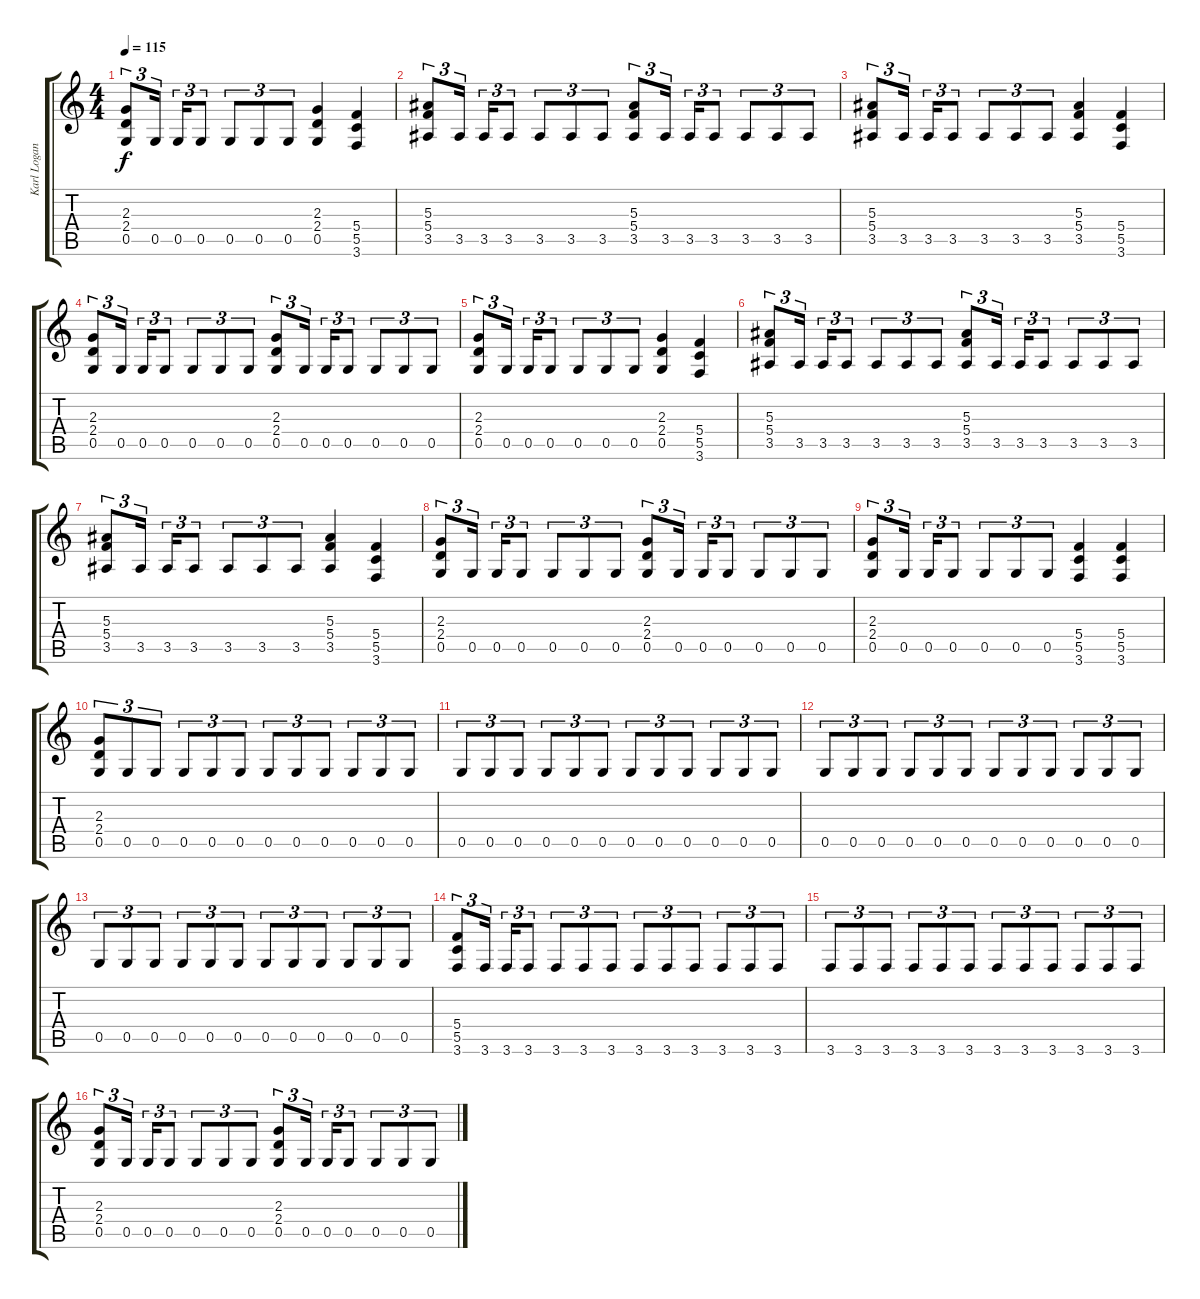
\track ("Karl Logan(Rhytm Guitar)" "Karl Logan") {instrument distortionguitar}
\staff {score tabs}
\tuning (D4 A3 F3 C3 G2 D2) {hide}
\ts (4 4)
\tempo 115
\clef g2
\ks c
(2.3 2.4 0.5).8{tu (3 2) dy f} 0.5.16{tu (3 2)} 0.5.16{tu (3 2)} 0.5.8{tu (3 2)} 0.5.8{tu (3 2)} 0.5.8{tu (3 2)} 0.5.8{tu (3 2)} (2.3 2.4 0.5).4 (5.4 5.5 3.6).4 |
(5.3 5.4 3.5).8{tu (3 2)} 3.5.16{tu (3 2)} 3.5.16{tu (3 2)} 3.5.8{tu (3 2)} 3.5.8{tu (3 2)} 3.5.8{tu (3 2)} 3.5.8{tu (3 2)} (5.3 5.4 3.5).8{tu (3 2)} 3.5.16{tu (3 2)} 3.5.16{tu (3 2)} 3.5.8{tu (3 2)} 3.5.8{tu (3 2)} 3.5.8{tu (3 2)} 3.5.8{tu (3 2)} |
(5.3 5.4 3.5).8{tu (3 2)} 3.5.16{tu (3 2)} 3.5.16{tu (3 2)} 3.5.8{tu (3 2)} 3.5.8{tu (3 2)} 3.5.8{tu (3 2)} 3.5.8{tu (3 2)} (5.3 5.4 3.5).4 (5.4 5.5 3.6).4 |
(2.3 2.4 0.5).8{tu (3 2)} 0.5.16{tu (3 2)} 0.5.16{tu (3 2)} 0.5.8{tu (3 2)} 0.5.8{tu (3 2)} 0.5.8{tu (3 2)} 0.5.8{tu (3 2)} (2.3 2.4 0.5).8{tu (3 2)} 0.5.16{tu (3 2)} 0.5.16{tu (3 2)} 0.5.8{tu (3 2)} 0.5.8{tu (3 2)} 0.5.8{tu (3 2)} 0.5.8{tu (3 2)} |
(2.3 2.4 0.5).8{tu (3 2)} 0.5.16{tu (3 2)} 0.5.16{tu (3 2)} 0.5.8{tu (3 2)} 0.5.8{tu (3 2)} 0.5.8{tu (3 2)} 0.5.8{tu (3 2)} (2.3 2.4 0.5).4 (5.4 5.5 3.6).4 |
(5.3 5.4 3.5).8{tu (3 2)} 3.5.16{tu (3 2)} 3.5.16{tu (3 2)} 3.5.8{tu (3 2)} 3.5.8{tu (3 2)} 3.5.8{tu (3 2)} 3.5.8{tu (3 2)} (5.3 5.4 3.5).8{tu (3 2)} 3.5.16{tu (3 2)} 3.5.16{tu (3 2)} 3.5.8{tu (3 2)} 3.5.8{tu (3 2)} 3.5.8{tu (3 2)} 3.5.8{tu (3 2)} |
(5.3 5.4 3.5).8{tu (3 2)} 3.5.16{tu (3 2)} 3.5.16{tu (3 2)} 3.5.8{tu (3 2)} 3.5.8{tu (3 2)} 3.5.8{tu (3 2)} 3.5.8{tu (3 2)} (5.3 5.4 3.5).4 (5.4 5.5 3.6).4 |
(2.3 2.4 0.5).8{tu (3 2)} 0.5.16{tu (3 2)} 0.5.16{tu (3 2)} 0.5.8{tu (3 2)} 0.5.8{tu (3 2)} 0.5.8{tu (3 2)} 0.5.8{tu (3 2)} (2.3 2.4 0.5).8{tu (3 2)} 0.5.16{tu (3 2)} 0.5.16{tu (3 2)} 0.5.8{tu (3 2)} 0.5.8{tu (3 2)} 0.5.8{tu (3 2)} 0.5.8{tu (3 2)} |
(2.3 2.4 0.5).8{tu (3 2)} 0.5.16{tu (3 2)} 0.5.16{tu (3 2)} 0.5.8{tu (3 2)} 0.5.8{tu (3 2)} 0.5.8{tu (3 2)} 0.5.8{tu (3 2)} (5.4 5.5 3.6).4 (5.4 5.5 3.6).4 |
(2.3 2.4 0.5).8{tu (3 2)} 0.5.8{tu (3 2)} 0.5.8{tu (3 2)} 0.5.8{tu (3 2)} 0.5.8{tu (3 2)} 0.5.8{tu (3 2)} 0.5.8{tu (3 2)} 0.5.8{tu (3 2)} 0.5.8{tu (3 2)} 0.5.8{tu (3 2)} 0.5.8{tu (3 2)} 0.5.8{tu (3 2)} |
0.5.8{tu (3 2)} 0.5.8{tu (3 2)} 0.5.8{tu (3 2)} 0.5.8{tu (3 2)} 0.5.8{tu (3 2)} 0.5.8{tu (3 2)} 0.5.8{tu (3 2)} 0.5.8{tu (3 2)} 0.5.8{tu (3 2)} 0.5.8{tu (3 2)} 0.5.8{tu (3 2)} 0.5.8{tu (3 2)} |
0.5.8{tu (3 2)} 0.5.8{tu (3 2)} 0.5.8{tu (3 2)} 0.5.8{tu (3 2)} 0.5.8{tu (3 2)} 0.5.8{tu (3 2)} 0.5.8{tu (3 2)} 0.5.8{tu (3 2)} 0.5.8{tu (3 2)} 0.5.8{tu (3 2)} 0.5.8{tu (3 2)} 0.5.8{tu (3 2)} |
0.5.8{tu (3 2)} 0.5.8{tu (3 2)} 0.5.8{tu (3 2)} 0.5.8{tu (3 2)} 0.5.8{tu (3 2)} 0.5.8{tu (3 2)} 0.5.8{tu (3 2)} 0.5.8{tu (3 2)} 0.5.8{tu (3 2)} 0.5.8{tu (3 2)} 0.5.8{tu (3 2)} 0.5.8{tu (3 2)} |
(5.4 5.5 3.6).8{tu (3 2)} 3.6.16{tu (3 2)} 3.6.16{tu (3 2)} 3.6.8{tu (3 2)} 3.6.8{tu (3 2)} 3.6.8{tu (3 2)} 3.6.8{tu (3 2)} 3.6.8{tu (3 2)} 3.6.8{tu (3 2)} 3.6.8{tu (3 2)} 3.6.8{tu (3 2)} 3.6.8{tu (3 2)} 3.6.8{tu (3 2)} |
3.6.8{tu (3 2)} 3.6.8{tu (3 2)} 3.6.8{tu (3 2)} 3.6.8{tu (3 2)} 3.6.8{tu (3 2)} 3.6.8{tu (3 2)} 3.6.8{tu (3 2)} 3.6.8{tu (3 2)} 3.6.8{tu (3 2)} 3.6.8{tu (3 2)} 3.6.8{tu (3 2)} 3.6.8{tu (3 2)} |
(2.3 2.4 0.5).8{tu (3 2)} 0.5.16{tu (3 2)} 0.5.16{tu (3 2)} 0.5.8{tu (3 2)} 0.5.8{tu (3 2)} 0.5.8{tu (3 2)} 0.5.8{tu (3 2)} (2.3 2.4 0.5).8{tu (3 2)} 0.5.16{tu (3 2)} 0.5.16{tu (3 2)} 0.5.8{tu (3 2)} 0.5.8{tu (3 2)} 0.5.8{tu (3 2)} 0.5.8{tu (3 2)}
